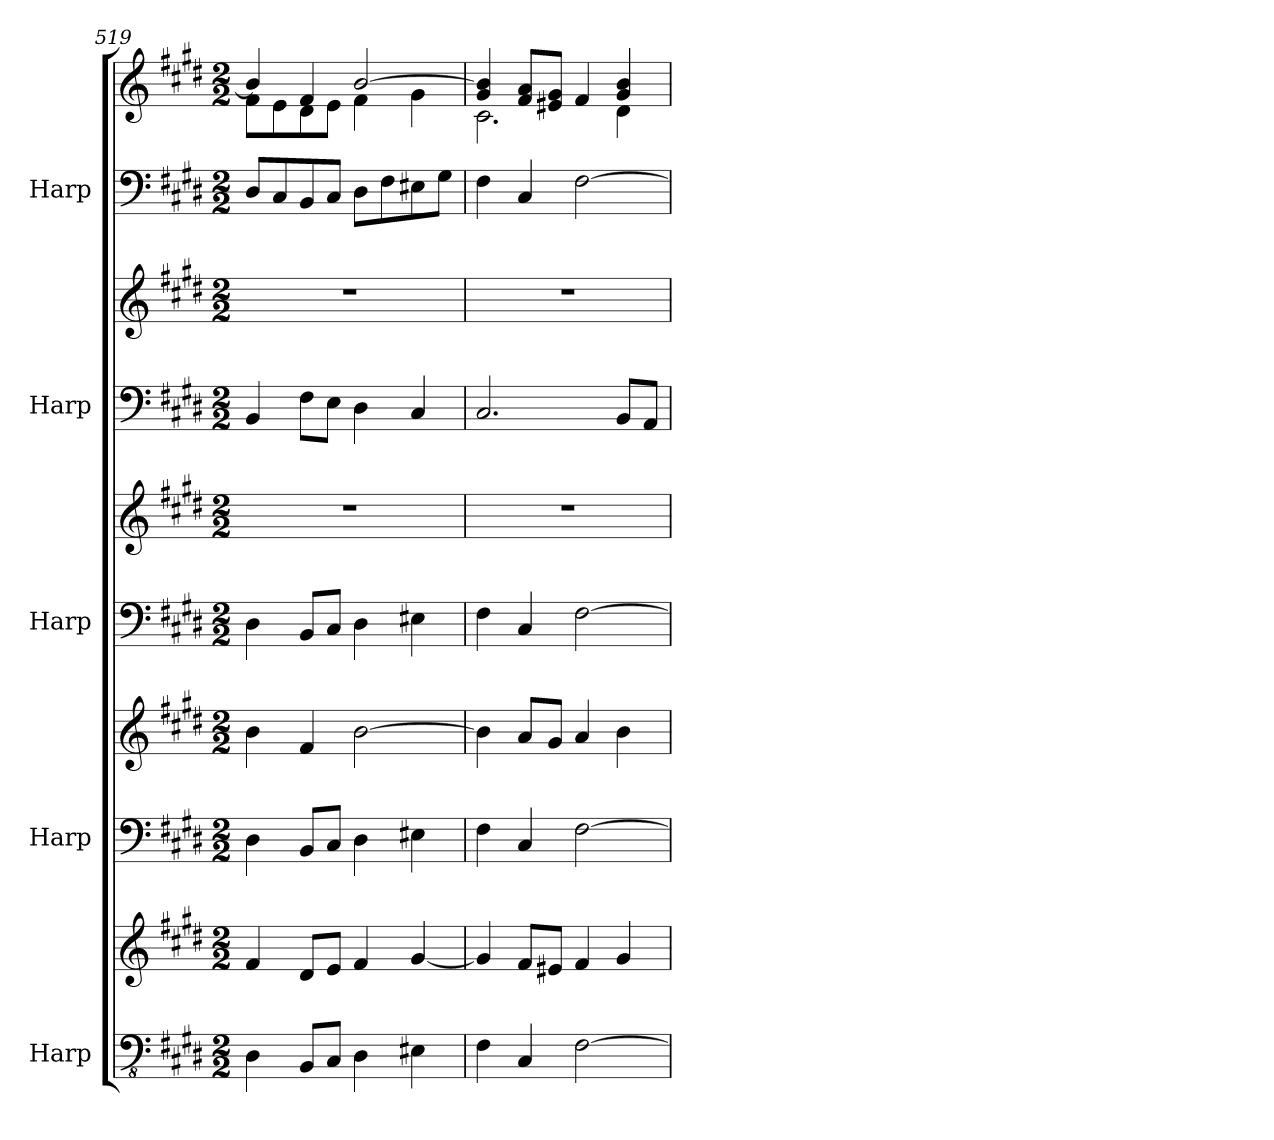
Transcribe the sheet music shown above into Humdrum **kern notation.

**kern	**kern	**kern	**kern	**kern	**kern	**kern	**kern	**kern	**kern
*part5	*part5	*part4	*part4	*part3	*part3	*part2	*part2	*part1	*part1
*staff10	*staff9	*staff8	*staff7	*staff6	*staff5	*staff4	*staff3	*staff2	*staff1
*I"Harp	*	*I"Harp	*	*I"Harp	*	*I"Harp	*	*I"Harp	*
*I'Hp	*	*I'Hp	*	*I'Hp	*	*I'Hp	*	*I'Hp	*
*clefFv4	*clefG2	*clefF4	*clefG2	*clefF4	*clefG2	*clefF4	*clefG2	*clefF4	*clefG2
*k[f#c#g#d#]	*k[f#c#g#d#]	*k[f#c#g#d#]	*k[f#c#g#d#]	*k[f#c#g#d#]	*k[f#c#g#d#]	*k[f#c#g#d#]	*k[f#c#g#d#]	*k[f#c#g#d#]	*k[f#c#g#d#]
*M2/2	*M2/2	*M2/2	*M2/2	*M2/2	*M2/2	*M2/2	*M2/2	*M2/2	*M2/2
=519	=519	=519	=519	=519	=519	=519	=519	=519	=519
*	*	*	*	*	*	*	*	*	*^
4DD#\	4f#/	4D#\	4b\	4D#\	1r	4BB/	1r	8D#/L	4b/]	8f#\L
.	.	.	.	.	.	.	.	8C#/	.	8e\
8BBB/L	8d#/L	8BB/L	4f#/	8BB/L	.	8F#\L	.	8BB/	4f#/	8d#\
8CC#/J	8e/J	8C#/J	.	8C#/J	.	8E\J	.	8C#/J	.	8e\J
4DD#\	4f#/	4D#\	[2b\	4D#\	.	4D#\	.	8D#\L	[2b/	4f#\
.	.	.	.	.	.	.	.	8F#\	.	.
4EE#X\	[4g#/	4E#X\	.	4E#X\	.	4C#/	.	8E#X\	.	4g#\
.	.	.	.	.	.	.	.	8G#\J	.	.
=520	=520	=520	=520	=520	=520	=520	=520	=520	=520	=520
4FF#\	4g#/]	4F#\	4b\]	4F#\	1r	2.C#/	1r	4F#\	4g#/ 4b/]	2.c#\
4CC#/	8f#/L	4C#/	8a/L	4C#/	.	.	.	4C#/	8f#/ 8a/L	.
.	8e#X/J	.	8g#/J	.	.	.	.	.	8e#X/ 8g#/J	.
[2FF#\	4f#/	[2F#\	4a/	[2F#\	.	.	.	[2F#\	4f#/	.
.	4g#/	.	4b\	.	.	8BB/L	.	.	4g#/ 4b/	4d#\
.	.	.	.	.	.	8AA/J	.	.	.	.
*	*	*	*	*	*	*	*	*	*v	*v
=	=	=	=	=	=	=	=	=	=
*-	*-	*-	*-	*-	*-	*-	*-	*-	*-
